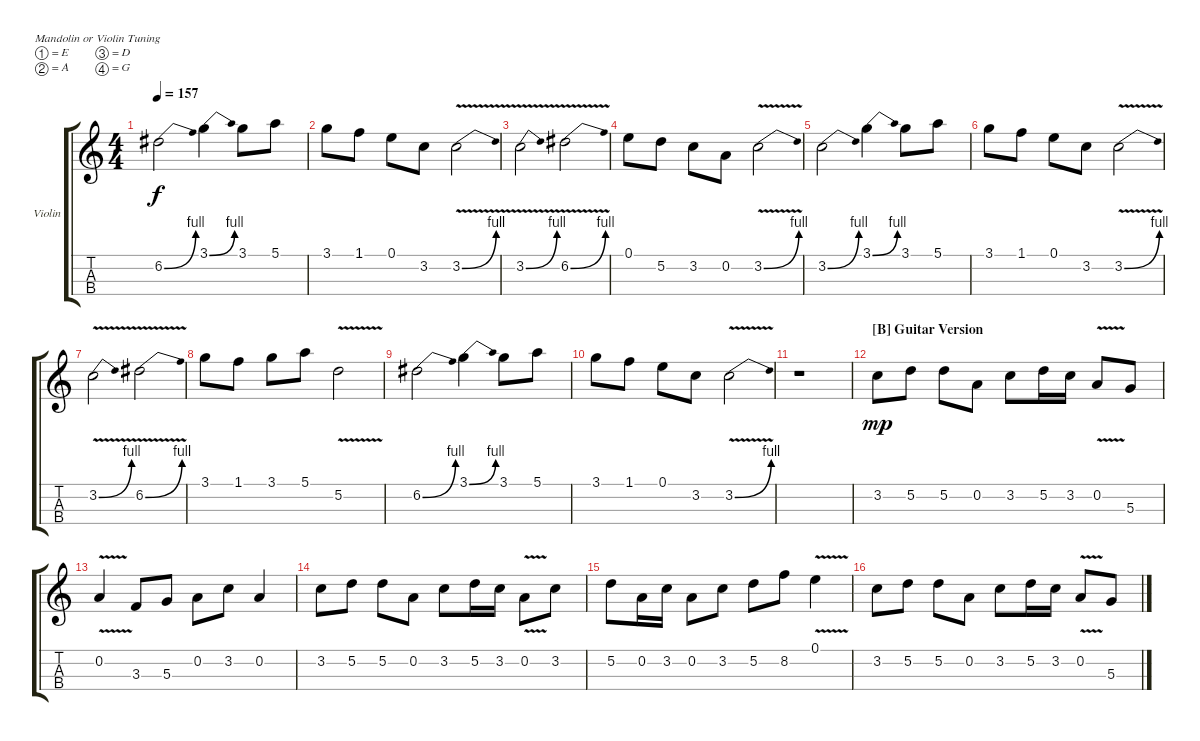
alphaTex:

\defaultSystemsLayout 4
\bracketExtendMode groupsimilarinstruments
\firstSystemTrackNameOrientation horizontal
\otherSystemsTrackNameOrientation horizontal
\track ("Violin 1 - Lucy" "Violin") {instrument violin}
\staff {score tabs}
\tuning (E5 A4 D4 G3)
\ts (4 4)
\tempo 157
\clef g2
\ks c
6.2{be (bend 0 0 6.6 4)}.2{dy f} 3.1{be (bend 0 0 5.3999999999999995 4)}.4 3.1.8 5.1.8 |
3.1.8 1.1.8 0.1.8 3.2.8 3.2{be (bend 0 0 5.3999999999999995 4) v}.2 |
3.2{be (bend 0 0 5.3999999999999995 4) v}.2 6.2{be (bend 0 0 6 4) v}.2 |
0.1.8 5.2.8 3.2.8 0.2.8 3.2{be (bend 0 0 6.6 4) v}.2 |
3.2{be (bend 0 0 6.6 4)}.2 3.1{be (bend 0 0 5.3999999999999995 4)}.4 3.1.8 5.1.8 |
3.1.8 1.1.8 0.1.8 3.2.8 3.2{be (bend 0 0 5.3999999999999995 4) v}.2 |
3.2{be (bend 0 0 5.3999999999999995 4) v}.2 6.2{be (bend 0 0 6 4) v}.2 |
3.1.8 1.1.8 3.1.8 5.1.8 5.2{v}.2 |
6.2{be (bend 0 0 6.6 4)}.2 3.1{be (bend 0 0 5.3999999999999995 4)}.4 3.1.8 5.1.8 |
3.1.8 1.1.8 0.1.8 3.2.8 3.2{be (bend 0 0 5.3999999999999995 4) v}.2 |
r.1 |
\section ("B" "Guitar Version")
3.2.8{dy mp} 5.2.8 5.2.8 0.2.8 3.2.8 5.2.16 3.2.16 0.2{v}.8 5.3.8 |
0.2{v}.4 3.3.8 5.3.8 0.2.8 3.2.8 0.2.4 |
3.2.8 5.2.8 5.2.8 0.2.8 3.2.8 5.2.16 3.2.16 0.2{v}.8 3.2.8 |
5.2.8 0.2.16 3.2.16 0.2.8 3.2.8 5.2.8 8.2.8 0.1{v}.4 |
3.2.8 5.2.8 5.2.8 0.2.8 3.2.8 5.2.16 3.2.16 0.2{v}.8 5.3.8
